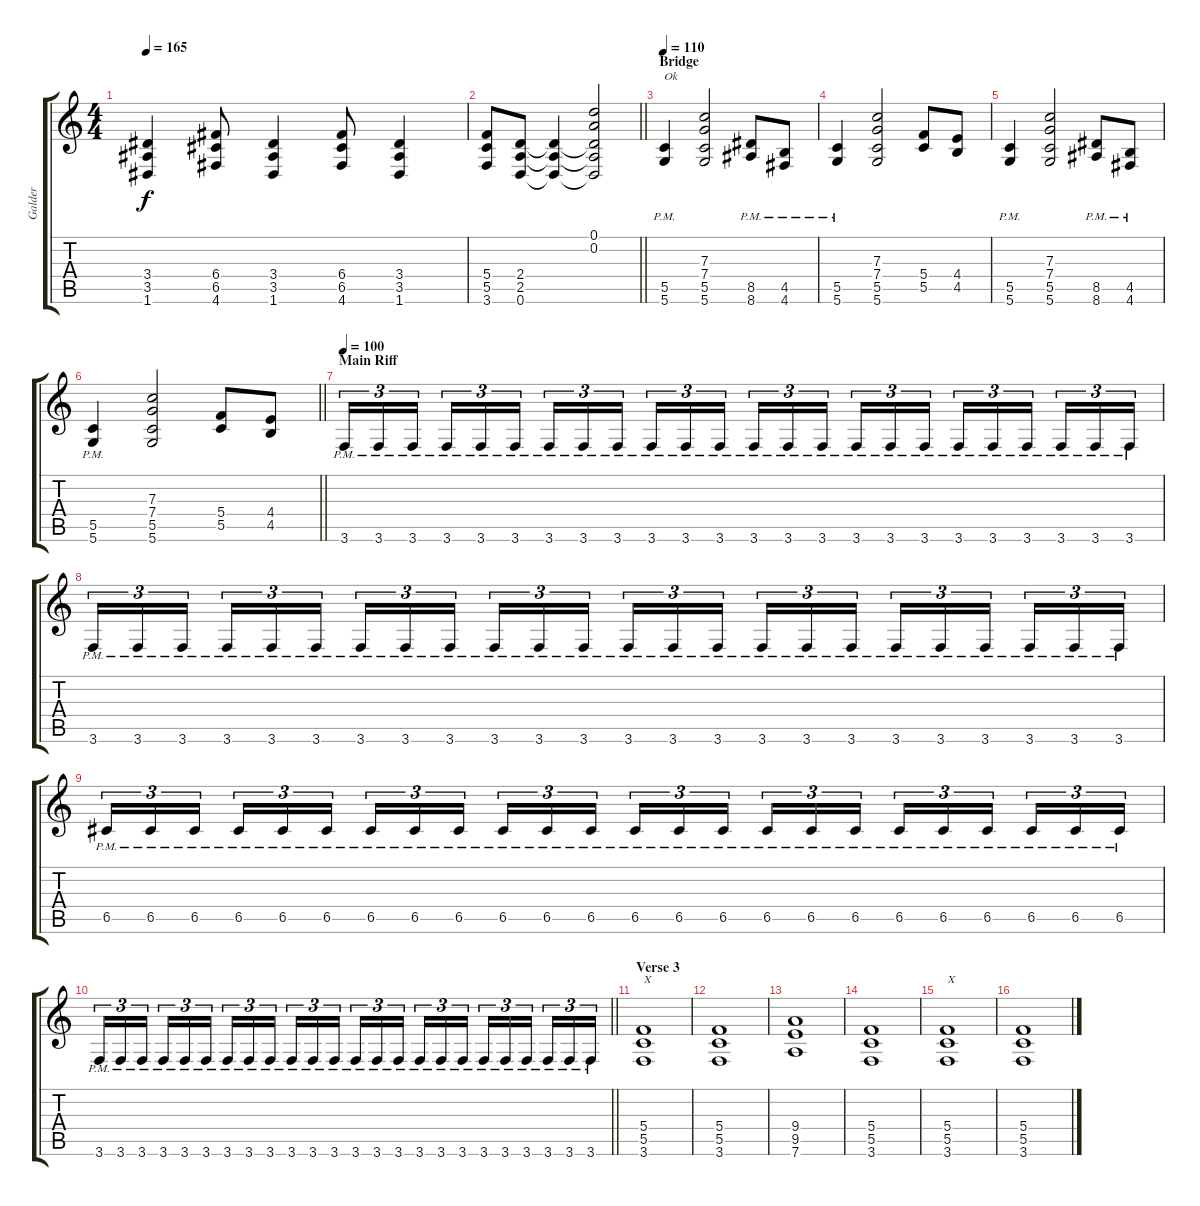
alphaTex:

\track ("Galder" "Galder") {instrument distortionguitar}
\staff {score tabs}
\tuning (D4 A3 F3 C3 G2 D2) {hide}
\ts (4 4)
\tempo 165
\clef g2
\ks c
(3.4 3.5 1.6).4{dy f} (6.4 6.5 4.6).8 (3.4 3.5 1.6).4 (6.4 6.5 4.6).8 (3.4 3.5 1.6).4 |
\barLineRight lightlight
(5.4 5.5 3.6).8 (2.4 2.5 0.6).8 (2.4{t} 2.5{t} 0.6{t}).4 (0.1 0.2 2.4{t} 2.5{t} 0.6{t}).2 |
\section ("" "Bridge")
\tempo 110
(5.5{pm} 5.6{pm}).4{txt "Ok"} (7.3 7.4 5.5 5.6).2 (8.5{pm} 8.6{pm}).8 (4.5{pm} 4.6{pm}).8 |
(5.5{pm} 5.6{pm}).4 (7.3 7.4 5.5 5.6).2 (5.4 5.5).8 (4.4 4.5).8 |
(5.5{pm} 5.6{pm}).4 (7.3 7.4 5.5 5.6).2 (8.5{pm} 8.6{pm}).8 (4.5{pm} 4.6{pm}).8 |
\barLineRight lightlight
(5.5{pm} 5.6{pm}).4 (7.3 7.4 5.5 5.6).2 (5.4 5.5).8 (4.4 4.5).8 |
\section ("" "Main Riff")
\tempo 100
3.6{pm}.16{tu (3 2)} 3.6{pm}.16{tu (3 2)} 3.6{pm}.16{tu (3 2) beam splitsecondary} 3.6{pm}.16{tu (3 2)} 3.6{pm}.16{tu (3 2)} 3.6{pm}.16{tu (3 2)} 3.6{pm}.16{tu (3 2)} 3.6{pm}.16{tu (3 2)} 3.6{pm}.16{tu (3 2) beam splitsecondary} 3.6{pm}.16{tu (3 2)} 3.6{pm}.16{tu (3 2)} 3.6{pm}.16{tu (3 2)} 3.6{pm}.16{tu (3 2)} 3.6{pm}.16{tu (3 2)} 3.6{pm}.16{tu (3 2) beam splitsecondary} 3.6{pm}.16{tu (3 2)} 3.6{pm}.16{tu (3 2)} 3.6{pm}.16{tu (3 2)} 3.6{pm}.16{tu (3 2)} 3.6{pm}.16{tu (3 2)} 3.6{pm}.16{tu (3 2) beam splitsecondary} 3.6{pm}.16{tu (3 2)} 3.6{pm}.16{tu (3 2)} 3.6{pm}.16{tu (3 2)} |
3.6{pm}.16{tu (3 2)} 3.6{pm}.16{tu (3 2)} 3.6{pm}.16{tu (3 2) beam splitsecondary} 3.6{pm}.16{tu (3 2)} 3.6{pm}.16{tu (3 2)} 3.6{pm}.16{tu (3 2)} 3.6{pm}.16{tu (3 2)} 3.6{pm}.16{tu (3 2)} 3.6{pm}.16{tu (3 2) beam splitsecondary} 3.6{pm}.16{tu (3 2)} 3.6{pm}.16{tu (3 2)} 3.6{pm}.16{tu (3 2)} 3.6{pm}.16{tu (3 2)} 3.6{pm}.16{tu (3 2)} 3.6{pm}.16{tu (3 2) beam splitsecondary} 3.6{pm}.16{tu (3 2)} 3.6{pm}.16{tu (3 2)} 3.6{pm}.16{tu (3 2)} 3.6{pm}.16{tu (3 2)} 3.6{pm}.16{tu (3 2)} 3.6{pm}.16{tu (3 2) beam splitsecondary} 3.6{pm}.16{tu (3 2)} 3.6{pm}.16{tu (3 2)} 3.6{pm}.16{tu (3 2)} |
6.5{pm}.16{tu (3 2)} 6.5{pm}.16{tu (3 2)} 6.5{pm}.16{tu (3 2) beam splitsecondary} 6.5{pm}.16{tu (3 2)} 6.5{pm}.16{tu (3 2)} 6.5{pm}.16{tu (3 2)} 6.5{pm}.16{tu (3 2)} 6.5{pm}.16{tu (3 2)} 6.5{pm}.16{tu (3 2) beam splitsecondary} 6.5{pm}.16{tu (3 2)} 6.5{pm}.16{tu (3 2)} 6.5{pm}.16{tu (3 2)} 6.5{pm}.16{tu (3 2)} 6.5{pm}.16{tu (3 2)} 6.5{pm}.16{tu (3 2) beam splitsecondary} 6.5{pm}.16{tu (3 2)} 6.5{pm}.16{tu (3 2)} 6.5{pm}.16{tu (3 2)} 6.5{pm}.16{tu (3 2)} 6.5{pm}.16{tu (3 2)} 6.5{pm}.16{tu (3 2) beam splitsecondary} 6.5{pm}.16{tu (3 2)} 6.5{pm}.16{tu (3 2)} 6.5{pm}.16{tu (3 2)} |
\barLineRight lightlight
3.6{pm}.16{tu (3 2)} 3.6{pm}.16{tu (3 2)} 3.6{pm}.16{tu (3 2) beam splitsecondary} 3.6{pm}.16{tu (3 2)} 3.6{pm}.16{tu (3 2)} 3.6{pm}.16{tu (3 2)} 3.6{pm}.16{tu (3 2)} 3.6{pm}.16{tu (3 2)} 3.6{pm}.16{tu (3 2) beam splitsecondary} 3.6{pm}.16{tu (3 2)} 3.6{pm}.16{tu (3 2)} 3.6{pm}.16{tu (3 2)} 3.6{pm}.16{tu (3 2)} 3.6{pm}.16{tu (3 2)} 3.6{pm}.16{tu (3 2) beam splitsecondary} 3.6{pm}.16{tu (3 2)} 3.6{pm}.16{tu (3 2)} 3.6{pm}.16{tu (3 2)} 3.6{pm}.16{tu (3 2)} 3.6{pm}.16{tu (3 2)} 3.6{pm}.16{tu (3 2) beam splitsecondary} 3.6{pm}.16{tu (3 2)} 3.6{pm}.16{tu (3 2)} 3.6{pm}.16{tu (3 2)} |
\section ("" "Verse 3")
(5.4 5.5 3.6).1{txt "X"} |
(5.4 5.5 3.6).1 |
(9.4 9.5 7.6).1 |
(5.4 5.5 3.6).1 |
(5.4 5.5 3.6).1{txt "X"} |
(5.4 5.5 3.6).1
